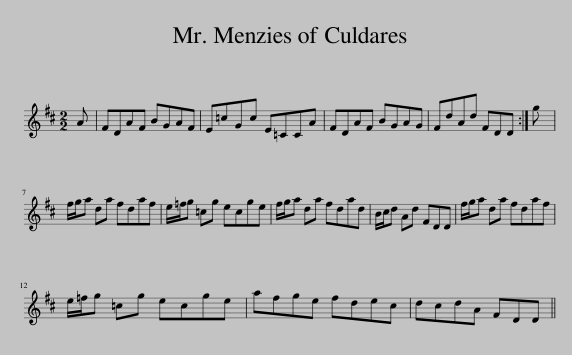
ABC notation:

X:1
L:1/8
M:2/2
I:linebreak $
K:D
V:1 treble
V:1
 A | FDAF BGAF | E=cGc E=CCA | FDAF BGAG | FdAd FDD :| %5
 g |$ f/g/a da fdaf | e/=f/g =cg ecge | f/g/a da fdad | B/c/d Ad FDD | %10
 f/g/a da fdaf |$ e/=f/g =cg ecge | afge fdec | dcdA FDD || %14
